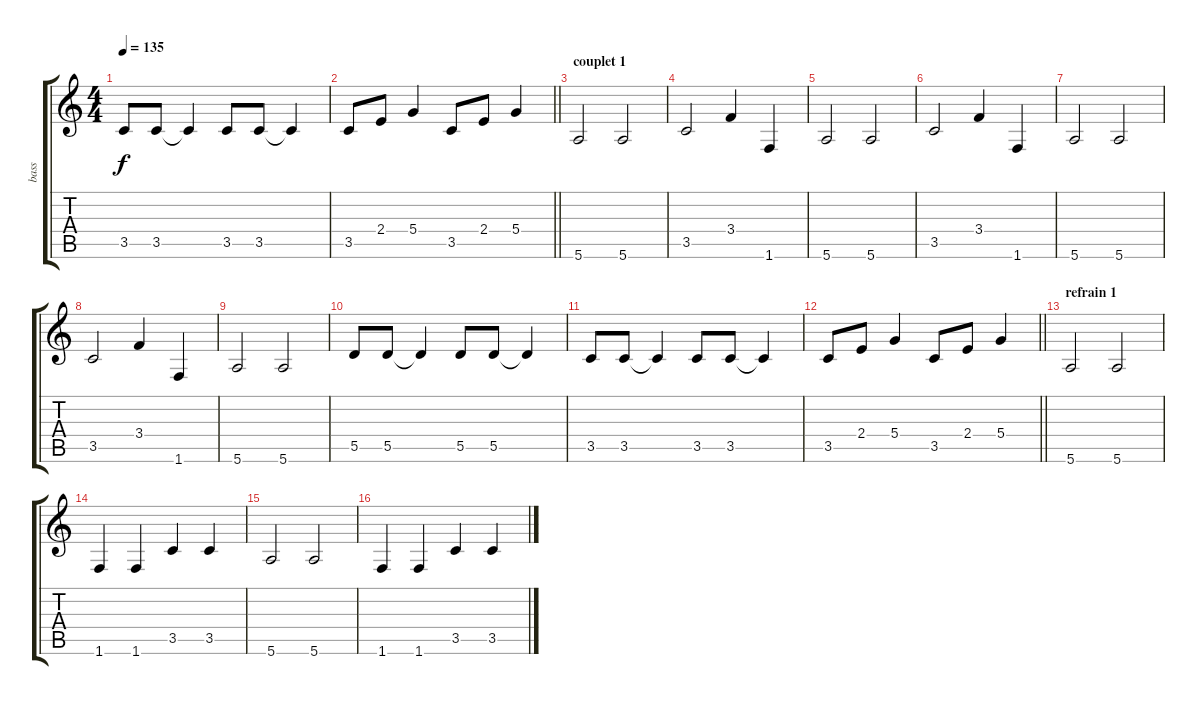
\track ("bass" "bass") {instrument electricbassfinger}
\staff {score tabs}
\tuning (E4 B3 G3 D3 A2 E2) {hide}
\ts (4 4)
\tempo 135
\clef g2
\ks c
3.5.8{dy f} 3.5.8 3.5{t}.4 3.5.8 3.5.8 3.5{t}.4 |
\barLineRight lightlight
3.5.8 2.4.8 5.4.4 3.5.8 2.4.8 5.4.4 |
\section ("" "couplet 1")
5.6.2 5.6.2 |
3.5.2 3.4.4 1.6.4 |
5.6.2 5.6.2 |
3.5.2 3.4.4 1.6.4 |
5.6.2 5.6.2 |
3.5.2 3.4.4 1.6.4 |
5.6.2 5.6.2 |
5.5.8 5.5.8 5.5{t}.4 5.5.8 5.5.8 5.5{t}.4 |
3.5.8 3.5.8 3.5{t}.4 3.5.8 3.5.8 3.5{t}.4 |
\barLineRight lightlight
3.5.8 2.4.8 5.4.4 3.5.8 2.4.8 5.4.4 |
\section ("" "refrain 1")
5.6.2 5.6.2 |
1.6.4 1.6.4 3.5.4 3.5.4 |
5.6.2 5.6.2 |
1.6.4 1.6.4 3.5.4 3.5.4
